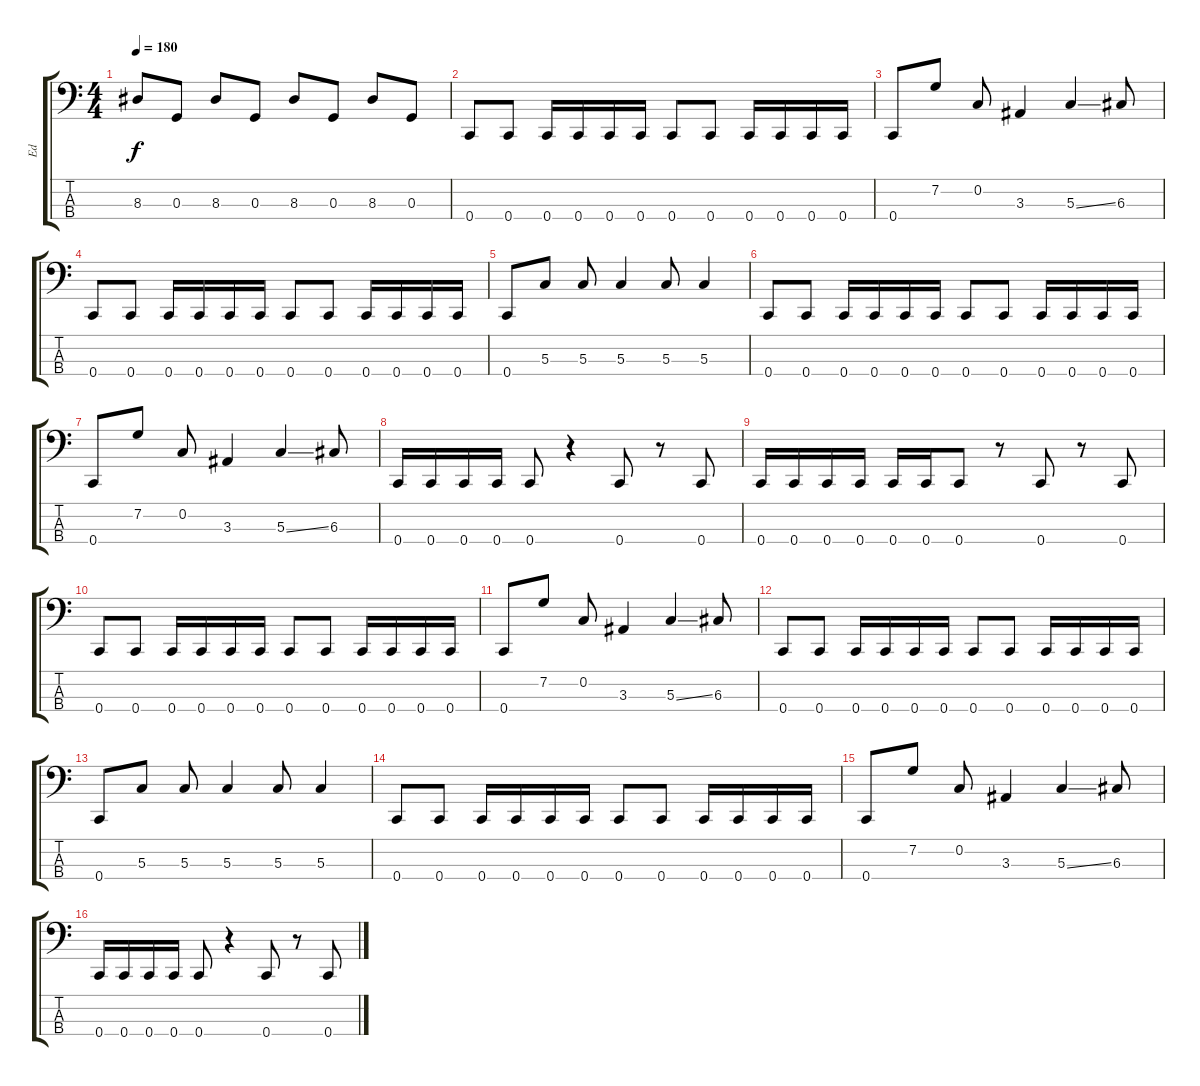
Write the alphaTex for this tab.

\track ("Ed" "Ed") {instrument electricbassfinger}
\staff {score tabs}
\tuning (F2 C2 G1 C1) {hide}
\ts (4 4)
\tempo 180
\clef f4
\ks c
8.3.8{dy f instrument electricbassfinger} 0.3.8 8.3.8 0.3.8 8.3.8 0.3.8 8.3.8 0.3.8 |
0.4.8 0.4.8 0.4.16 0.4.16 0.4.16 0.4.16 0.4.8 0.4.8 0.4.16 0.4.16 0.4.16 0.4.16 |
0.4.8 7.2.8 0.2.8 3.3.4 5.3{ss}.4 6.3.8 |
0.4.8 0.4.8 0.4.16 0.4.16 0.4.16 0.4.16 0.4.8 0.4.8 0.4.16 0.4.16 0.4.16 0.4.16 |
0.4.8 5.3.8 5.3.8 5.3.4 5.3.8 5.3.4 |
0.4.8 0.4.8 0.4.16 0.4.16 0.4.16 0.4.16 0.4.8 0.4.8 0.4.16 0.4.16 0.4.16 0.4.16 |
0.4.8 7.2.8 0.2.8 3.3.4 5.3{ss}.4 6.3.8 |
0.4.16 0.4.16 0.4.16 0.4.16 0.4.8 r.4 0.4.8 r.8 0.4.8 |
0.4.16 0.4.16 0.4.16 0.4.16 0.4.16 0.4.16 0.4.8 r.8 0.4.8 r.8 0.4.8 |
0.4.8 0.4.8 0.4.16 0.4.16 0.4.16 0.4.16 0.4.8 0.4.8 0.4.16 0.4.16 0.4.16 0.4.16 |
0.4.8 7.2.8 0.2.8 3.3.4 5.3{ss}.4 6.3.8 |
0.4.8 0.4.8 0.4.16 0.4.16 0.4.16 0.4.16 0.4.8 0.4.8 0.4.16 0.4.16 0.4.16 0.4.16 |
0.4.8 5.3.8 5.3.8 5.3.4 5.3.8 5.3.4 |
0.4.8 0.4.8 0.4.16 0.4.16 0.4.16 0.4.16 0.4.8 0.4.8 0.4.16 0.4.16 0.4.16 0.4.16 |
0.4.8 7.2.8 0.2.8 3.3.4 5.3{ss}.4 6.3.8 |
0.4.16 0.4.16 0.4.16 0.4.16 0.4.8 r.4 0.4.8 r.8 0.4.8
